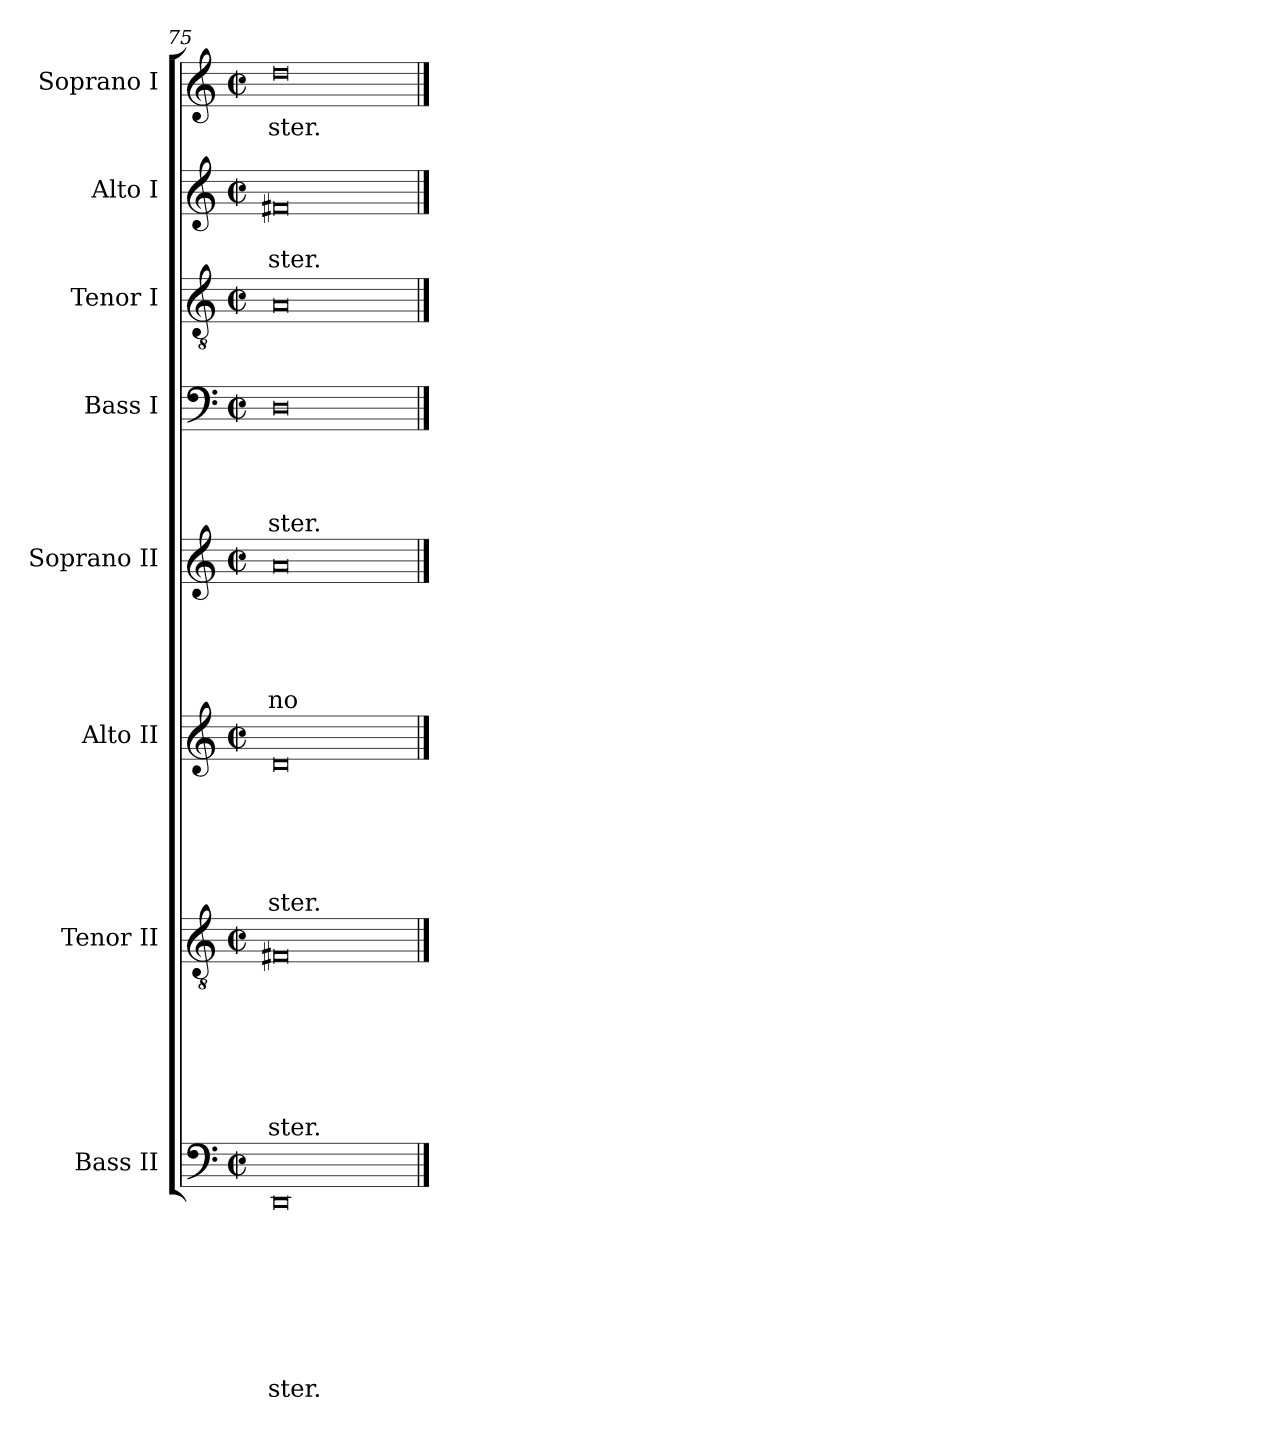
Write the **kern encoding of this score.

**kern	**text	**text	**text	**text	**text	**text	**text	**text	**kern	**text	**text	**text	**text	**text	**text	**text	**kern	**text	**text	**text	**text	**text	**text	**kern	**text	**text	**text	**text	**text	**kern	**text	**text	**text	**text	**kern	**text	**kern	**text	**text	**kern	**text
*part8	*part8	*part8	*part8	*part8	*part8	*part8	*part8	*part8	*part7	*part7	*part7	*part7	*part7	*part7	*part7	*part7	*part6	*part6	*part6	*part6	*part6	*part6	*part6	*part5	*part5	*part5	*part5	*part5	*part5	*part4	*part4	*part4	*part4	*part4	*part3	*part3	*part2	*part2	*part2	*part1	*part1
*staff8	*staff8	*staff8	*staff8	*staff8	*staff8	*staff8	*staff8	*staff8	*staff7	*staff7	*staff7	*staff7	*staff7	*staff7	*staff7	*staff7	*staff6	*staff6	*staff6	*staff6	*staff6	*staff6	*staff6	*staff5	*staff5	*staff5	*staff5	*staff5	*staff5	*staff4	*staff4	*staff4	*staff4	*staff4	*staff3	*staff3	*staff2	*staff2	*staff2	*staff1	*staff1
*I"Bass II	*	*	*	*	*	*	*	*	*I"Tenor II	*	*	*	*	*	*	*	*I"Alto II	*	*	*	*	*	*	*I"Soprano II	*	*	*	*	*	*I"Bass I	*	*	*	*	*I"Tenor I	*	*I"Alto I	*	*	*I"Soprano I	*
*clefF4	*	*	*	*	*	*	*	*	*clefGv2	*	*	*	*	*	*	*	*clefG2	*	*	*	*	*	*	*clefG2	*	*	*	*	*	*clefF4	*	*	*	*	*clefGv2	*	*clefG2	*	*	*clefG2	*
*k[]	*	*	*	*	*	*	*	*	*k[]	*	*	*	*	*	*	*	*k[]	*	*	*	*	*	*	*k[]	*	*	*	*	*	*k[]	*	*	*	*	*k[]	*	*k[]	*	*	*k[]	*
*C:	*	*	*	*	*	*	*	*	*C:	*	*	*	*	*	*	*	*C:	*	*	*	*	*	*	*C:	*	*	*	*	*	*C:	*	*	*	*	*C:	*	*C:	*	*	*C:	*
*M2/2	*	*	*	*	*	*	*	*	*M2/2	*	*	*	*	*	*	*	*M2/2	*	*	*	*	*	*	*M2/2	*	*	*	*	*	*M2/2	*	*	*	*	*M2/2	*	*M2/2	*	*	*M2/2	*
*met(c|)	*	*	*	*	*	*	*	*	*met(c|)	*	*	*	*	*	*	*	*met(c|)	*	*	*	*	*	*	*met(c|)	*	*	*	*	*	*met(c|)	*	*	*	*	*met(c|)	*	*met(c|)	*	*	*met(c|)	*
=75	=75	=75	=75	=75	=75	=75	=75	=75	=75	=75	=75	=75	=75	=75	=75	=75	=75	=75	=75	=75	=75	=75	=75	=75	=75	=75	=75	=75	=75	=75	=75	=75	=75	=75	=75	=75	=75	=75	=75	=75	=75
!	!	!	!	!	!	!	!	!LO:LY:b	!	!	!	!	!	!	!	!LO:LY:b	!	!	!	!	!	!	!LO:LY:b	!	!	!	!	!	!LO:LY:b	!	!	!	!	!LO:LY:b	!	!	!	!	!LO:LY:b	!	!LO:LY:b
0DD	.	.	.	.	.	.	.	-ster.	0F#X	.	.	.	.	.	.	-ster.	0d	.	.	.	.	.	-ster.	0a	.	.	.	.	no-	0D	.	.	.	-ster.	0A	.	0f#X	.	-ster.	0dd	-ster.
==	==	==	==	==	==	==	==	==	==	==	==	==	==	==	==	==	==	==	==	==	==	==	==	==	==	==	==	==	==	==	==	==	==	==	==	==	==	==	==	==	==
*-	*-	*-	*-	*-	*-	*-	*-	*-	*-	*-	*-	*-	*-	*-	*-	*-	*-	*-	*-	*-	*-	*-	*-	*-	*-	*-	*-	*-	*-	*-	*-	*-	*-	*-	*-	*-	*-	*-	*-	*-	*-
